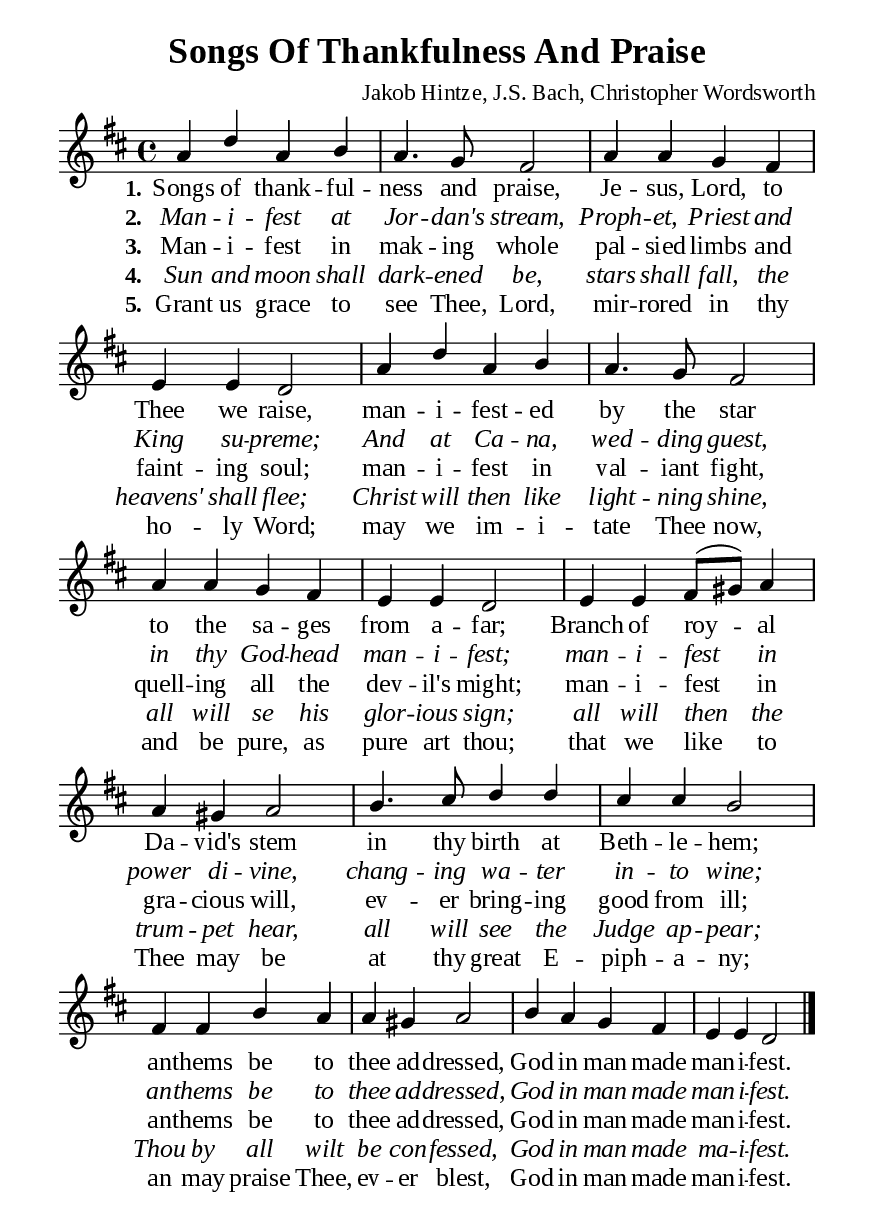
\version "2.18.2"

\header {
  title = "Songs Of Thankfulness And Praise"
  composer = "Jakob Hintze, J.S. Bach, Christopher Wordsworth"
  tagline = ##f
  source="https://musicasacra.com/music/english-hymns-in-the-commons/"
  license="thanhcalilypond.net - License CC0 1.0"
}

global= {
  \key d \major
  \time 4/4
  \override Score.BarNumber.break-visibility = ##(#f #f #f)
}

\paper {
  #(set-paper-size "a5")
  top-margin = 5\mm
  bottom-marign = 10\mm
  left-margin = 10\mm
  right-margin = 10\mm
  indent = #0
  #(define fonts
	 (make-pango-font-tree "Liberation Serif"
	 		       "Liberation Serif"
			       "Liberation Serif"
			       (/ 20 20)))
  page-count = #1
}

printItalic = \with {
  \override LyricText.font-shape = #'italic
}

% Verse music
musicVerseSoprano = \relative c'' {
  %{	01	%} a4 d a b |
  %{	02	%} a4. g8 fis2 |
  %{	03	%} a4 a g fis |
  %{	04	%} e e d2 |
  %{	05	%} a'4 d a b |
  %{	06	%} a4. g8 fis2 |
  %{	07	%} a4 a g fis |
  %{	08	%} e e d2 |
  %{	09	%} e4 e fis8 (gis) a4 |
  %{	10	%} a gis a2 |
  %{	11	%} b4. cis8 d4 d |
  %{	12	%} cis cis b2 |
  %{	13	%} fis4 fis b a |
  %{	14	%} a gis a2 |
  %{	15	%} b4 a g fis |
  %{	16	%} e e d2 \bar "|."
}

% Verse lyrics
verseOne = \lyricmode {
  \set stanza = #"1."
  Songs of thank -- ful -- ness and praise,
  Je -- sus, Lord, to Thee we raise,
  man -- i -- fest -- ed by the star
  to the sa -- ges from a -- far;
  Branch of roy -- al Da -- vid's stem in thy birth at Beth -- le -- hem;
  an -- thems be to thee ad -- dressed,
  God in man made man -- i -- fest.
}

verseTwo = \lyricmode {
  \set stanza = #"2."
  Man -- i -- fest at Jor -- dan's stream, Proph -- et, Priest and King su -- preme;
  And at Ca -- na, wed -- ding guest, in thy God -- head man -- i -- fest;
  man -- i -- fest in power di -- vine, chang -- ing wa -- ter in -- to wine;
  an -- thems be to thee ad -- dressed,
  God in man made man -- i -- fest.
}

verseThree = \lyricmode {
  \set stanza = #"3."
  Man -- i -- fest in mak -- ing whole pal -- sied limbs and faint -- ing soul;
  man -- i -- fest in val -- iant fight,
  quell -- ing all the dev -- il's might;
  man -- i -- fest in gra -- cious will,
  ev -- er bring -- ing good from ill;
  an -- thems be to thee ad -- dressed,
  God in man made man -- i -- fest.
}

verseFour = \lyricmode {
  \set stanza = #"4."
  Sun and moon shall dark -- ened be, stars shall fall,
  the heavens' shall flee;
  Christ will then like light -- ning shine,
  all will se his glor -- ious sign;
  all will then the trum -- pet hear,
  all will see the Judge ap -- pear;
  Thou by all wilt be con -- fessed,
  God in man made ma -- i -- fest.
}

verseFive = \lyricmode {
  \set stanza = #"5."
  Grant us grace to see Thee, Lord, mir -- rored in thy ho -- ly Word;
  may we im -- i -- tate Thee now,
  and be pure, as pure art thou;
  that we like to Thee may be at thy great E -- piph -- a -- ny;
  an may praise Thee, ev -- er blest,
  God in man made man -- i -- fest.
}

% Layout
\score {
    \new ChoirStaff <<
      \new Staff <<
        \clef "treble"
        \new Voice = "sopranos" { \global \stemUp \slurUp \musicVerseSoprano }
      >>
      \new Lyrics \lyricsto sopranos \verseOne
      \new Lyrics \printItalic \lyricsto sopranos \verseTwo
      \new Lyrics \lyricsto sopranos \verseThree
      \new Lyrics \printItalic \lyricsto sopranos \verseFour
      \new Lyrics \lyricsto sopranos \verseFive
    >>
}
